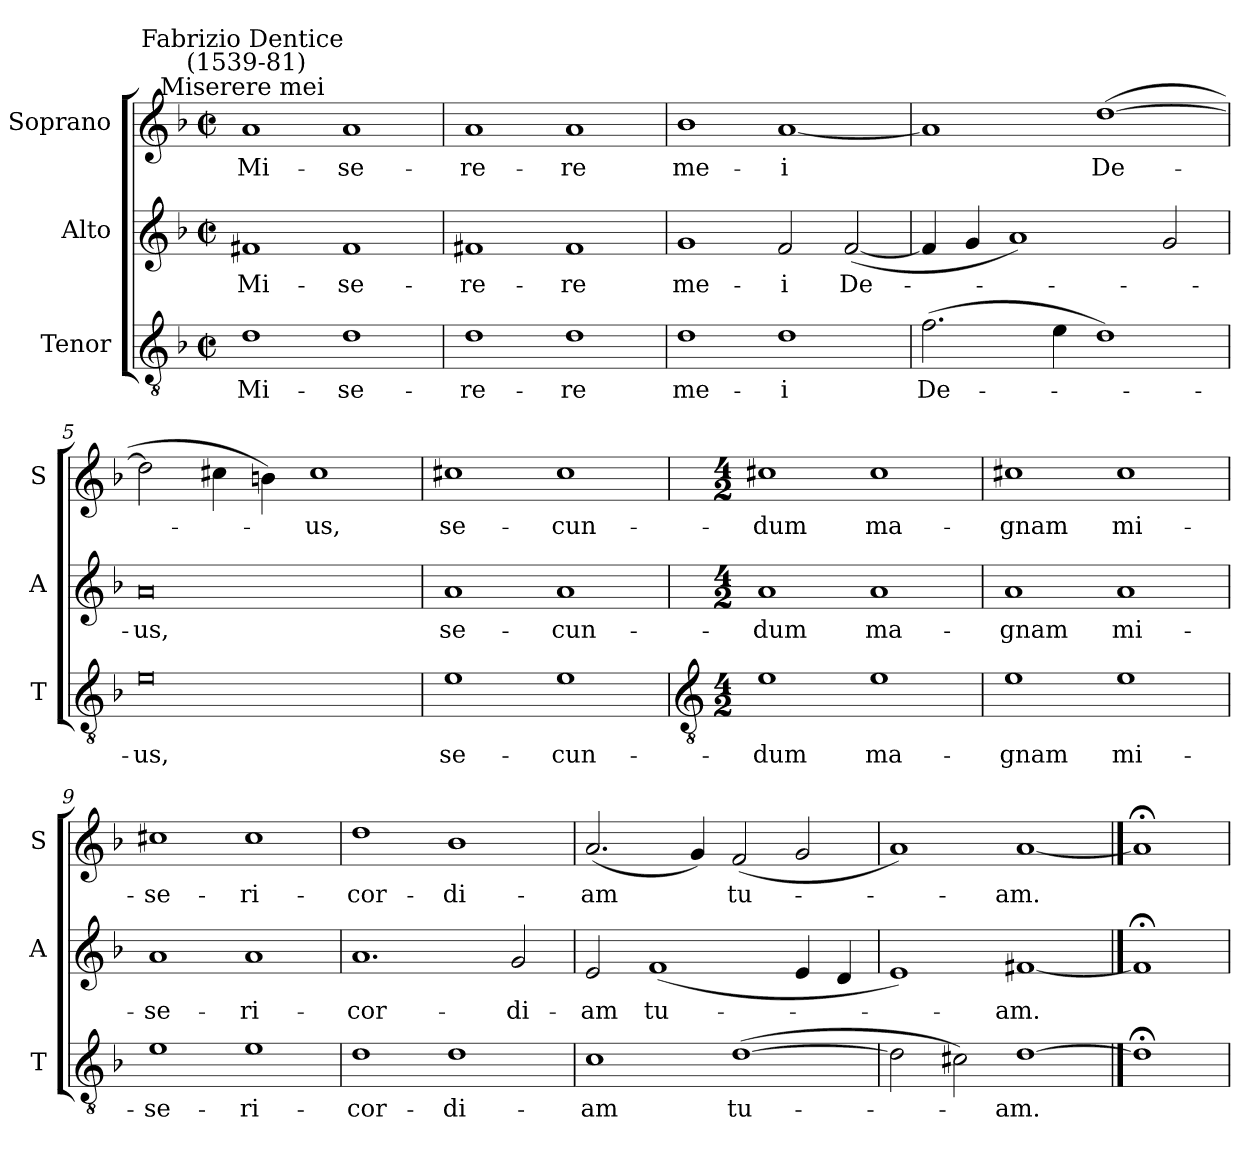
**kern	**text	**kern	**text	**kern	**text
*part3	*part3	*part2	*part2	*part1	*part1
*staff3	*staff3	*staff2	*staff2	*staff1	*staff1
*I"Tenor	*	*I"Alto	*	*I"Soprano	*
*I'T	*	*I'A	*	*I'S	*
*clefGv2	*	*clefG2	*	*clefG2	*
*k[b-]	*	*k[b-]	*	*k[b-]	*
*F:	*	*F:	*	*F:	*
*M4/2	*	*M4/2	*	*M4/2	*
*met(c|)	*	*met(c|)	*	*met(c|)	*
=1	=1	=1	=1	=1	=1
!	!	!	!	!LO:TX:a:cj:t=Miserere mei	!
!	!	!	!	!LO:TX:a:cj:t=Fabrizio Dentice\n (1539-81)	!
!	!LO:LY:b	!	!LO:LY:b	!	!LO:LY:b
1d	Mi-	1f#X	Mi-	1a	Mi-
!	!LO:LY:b	!	!LO:LY:b	!	!LO:LY:b
1d	-se-	1f#	-se-	1a	-se-
=2	=2	=2	=2	=2	=2
!	!LO:LY:b	!	!LO:LY:b	!	!LO:LY:b
1d	-re-	1f#X	-re-	1a	-re-
!	!LO:LY:b	!	!LO:LY:b	!	!LO:LY:b
1d	-re	1f#	-re	1a	-re
=3	=3	=3	=3	=3	=3
!	!LO:LY:b	!	!LO:LY:b	!	!LO:LY:b
1d	me-	1g	me-	1b-	me-
!	!LO:LY:b	!	!LO:LY:b	!	!LO:LY:b
1d	-i	2f	-i	[1a	-i
!	!	!	!LO:LY:b	!	!
.	.	(<[2f	De-	.	.
=4	=4	=4	=4	=4	=4
!	!LO:LY:b	!	!	!	!
(>2.f	De-	4f]	.	1a]	.
.	.	4g	.	.	.
.	.	1a)	.	.	.
4e	.	.	.	.	.
!	!	!	!	!	!LO:LY:b
1d)	.	.	.	(>[1dd	De-
.	.	2g	.	.	.
=5	=5	=5	=5	=5	=5
!	!LO:LY:b	!	!LO:LY:b	!	!
0e	us,	0a	us,	2dd]	.
.	.	.	.	4cc#X	.
.	.	.	.	4bn)	.
!	!	!	!	!	!LO:LY:b
.	.	.	.	1cc#	us,
=6	=6	=6	=6	=6	=6
!	!LO:LY:b	!	!LO:LY:b	!	!LO:LY:b
1e	se-	1a	se-	1cc#X	se-
!	!LO:LY:b	!	!LO:LY:b	!	!LO:LY:b
1e	-cun-	1a	-cun-	1cc#	-cun-
!!LO:LB:g=z
=7	=7	=7	=7	=7	=7
*clefGv2	*	*	*	*	*
*M4/2	*	*M4/2	*	*M4/2	*
!	!LO:LY:b	!	!LO:LY:b	!	!LO:LY:b
1e	-dum	1a	-dum	1cc#X	-dum
!	!LO:LY:b	!	!LO:LY:b	!	!LO:LY:b
1e	ma-	1a	ma-	1cc#	ma-
=8	=8	=8	=8	=8	=8
!	!LO:LY:b	!	!LO:LY:b	!	!LO:LY:b
1e	-gnam	1a	-gnam	1cc#X	-gnam
!	!LO:LY:b	!	!LO:LY:b	!	!LO:LY:b
1e	mi-	1a	mi-	1cc#	mi-
=9	=9	=9	=9	=9	=9
!	!LO:LY:b	!	!LO:LY:b	!	!LO:LY:b
1e	-se-	1a	-se-	1cc#X	-se-
!	!LO:LY:b	!	!LO:LY:b	!	!LO:LY:b
1e	-ri-	1a	-ri-	1cc#	-ri-
=10	=10	=10	=10	=10	=10
!	!LO:LY:b	!	!LO:LY:b	!	!LO:LY:b
1d	-cor-	1.a	-cor-	1dd	-cor-
!	!LO:LY:b	!	!	!	!LO:LY:b
1d	-di-	.	.	1b-	-di-
!	!	!	!LO:LY:b	!	!
.	.	2g	-di-	.	.
=11	=11	=11	=11	=11	=11
!	!LO:LY:b	!	!LO:LY:b	!	!LO:LY:b
1c	-am	2e	-am	(<2.a	-am
!	!	!	!LO:LY:b	!	!
.	.	(<1f	tu-	.	.
.	.	.	.	4g)	.
!	!LO:LY:b	!	!	!	!LO:LY:b
(>[1d	tu-	.	.	(<2f	tu-
.	.	4e	.	2g	.
.	.	4d	.	.	.
=12	=12	=12	=12	=12	=12
2d]	.	1e)	.	1a)	.
2c#X)	.	.	.	.	.
!	!LO:LY:b	!	!LO:LY:b	!	!LO:LY:b
[1d	am.	[1f#X	am.	[1a	am.
==13	==13	==13	==13	==13	==13
1d;<]	.	1f#;<]	.	1a;<]	.
=	=	=	=	=	=
*-	*-	*-	*-	*-	*-
